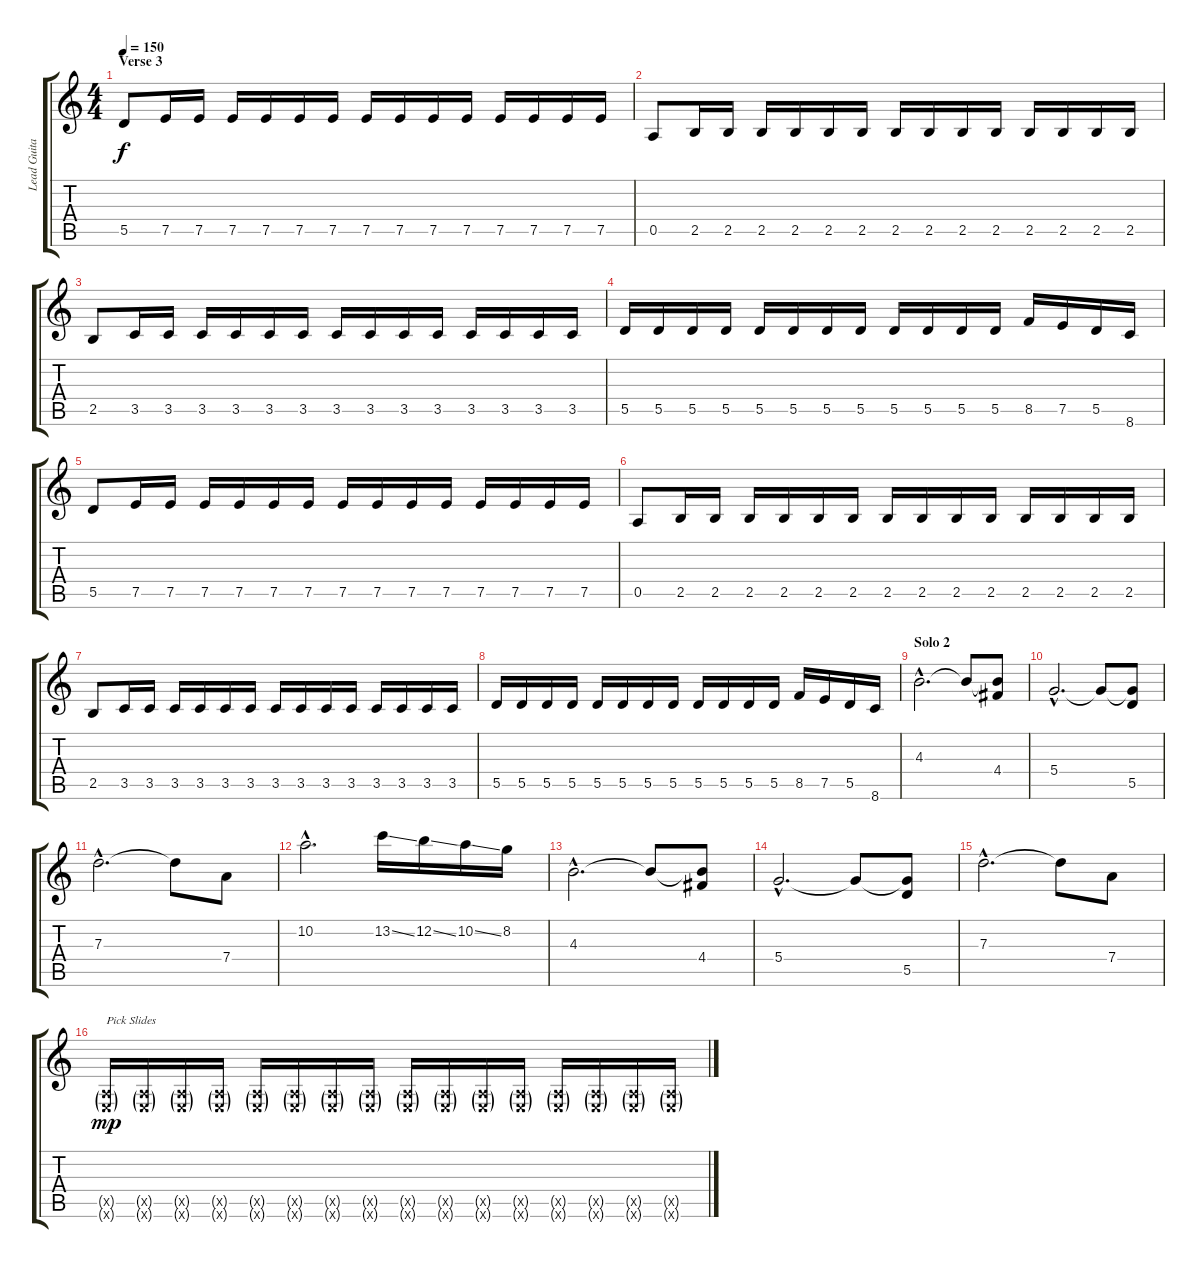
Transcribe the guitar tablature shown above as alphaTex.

\track ("Lead Guitar I (Drive)" "Lead Guita") {instrument overdrivenguitar}
\staff {score tabs}
\tuning (E4 B3 G3 D3 A2 E2) {hide}
\ts (4 4)
\section ("" "Verse 3")
\tempo 150
\clef g2
\ks c
5.5.8{dy f} 7.5.16 7.5.16 7.5.16 7.5.16 7.5.16 7.5.16 7.5.16 7.5.16 7.5.16 7.5.16 7.5.16 7.5.16 7.5.16 7.5.16 |
0.5.8 2.5.16 2.5.16 2.5.16 2.5.16 2.5.16 2.5.16 2.5.16 2.5.16 2.5.16 2.5.16 2.5.16 2.5.16 2.5.16 2.5.16 |
2.5.8 3.5.16 3.5.16 3.5.16 3.5.16 3.5.16 3.5.16 3.5.16 3.5.16 3.5.16 3.5.16 3.5.16 3.5.16 3.5.16 3.5.16 |
5.5.16 5.5.16 5.5.16 5.5.16 5.5.16 5.5.16 5.5.16 5.5.16 5.5.16 5.5.16 5.5.16 5.5.16 8.5.16 7.5.16 5.5.16 8.6.16 |
5.5.8 7.5.16 7.5.16 7.5.16 7.5.16 7.5.16 7.5.16 7.5.16 7.5.16 7.5.16 7.5.16 7.5.16 7.5.16 7.5.16 7.5.16 |
0.5.8 2.5.16 2.5.16 2.5.16 2.5.16 2.5.16 2.5.16 2.5.16 2.5.16 2.5.16 2.5.16 2.5.16 2.5.16 2.5.16 2.5.16 |
2.5.8 3.5.16 3.5.16 3.5.16 3.5.16 3.5.16 3.5.16 3.5.16 3.5.16 3.5.16 3.5.16 3.5.16 3.5.16 3.5.16 3.5.16 |
5.5.16 5.5.16 5.5.16 5.5.16 5.5.16 5.5.16 5.5.16 5.5.16 5.5.16 5.5.16 5.5.16 5.5.16 8.5.16 7.5.16 5.5.16 8.6.16 |
\section ("" "Solo 2")
4.3{hac}.2{d} 4.3{t}.8 (4.3{t} 4.4).8 |
5.4{hac}.2{d} 5.4{t}.8 (5.4{t} 5.5).8 |
7.3{hac}.2{d} 7.3{t}.8 7.4.8 |
10.2{hac}.2{d} 13.2{ss}.16 12.2{ss}.16 10.2{ss}.16 8.2.16 |
4.3{hac}.2{d} 4.3{t}.8 (4.3{t} 4.4).8 |
5.4{hac}.2{d} 5.4{t}.8 (5.4{t} 5.5).8 |
7.3{hac}.2{d} 7.3{t}.8 7.4.8 |
(0.5{g x} 0.6{g x}).16{txt "Pick Slides" dy mp} (0.5{g x} 0.6{g x}).16 (0.5{g x} 0.6{g x}).16 (0.5{g x} 0.6{g x}).16 (0.5{g x} 0.6{g x}).16 (0.5{g x} 0.6{g x}).16 (0.5{g x} 0.6{g x}).16 (0.5{g x} 0.6{g x}).16 (0.5{g x} 0.6{g x}).16 (0.5{g x} 0.6{g x}).16 (0.5{g x} 0.6{g x}).16 (0.5{g x} 0.6{g x}).16 (0.5{g x} 0.6{g x}).16 (0.5{g x} 0.6{g x}).16 (0.5{g x} 0.6{g x}).16 (0.5{g x} 0.6{g x}).16
